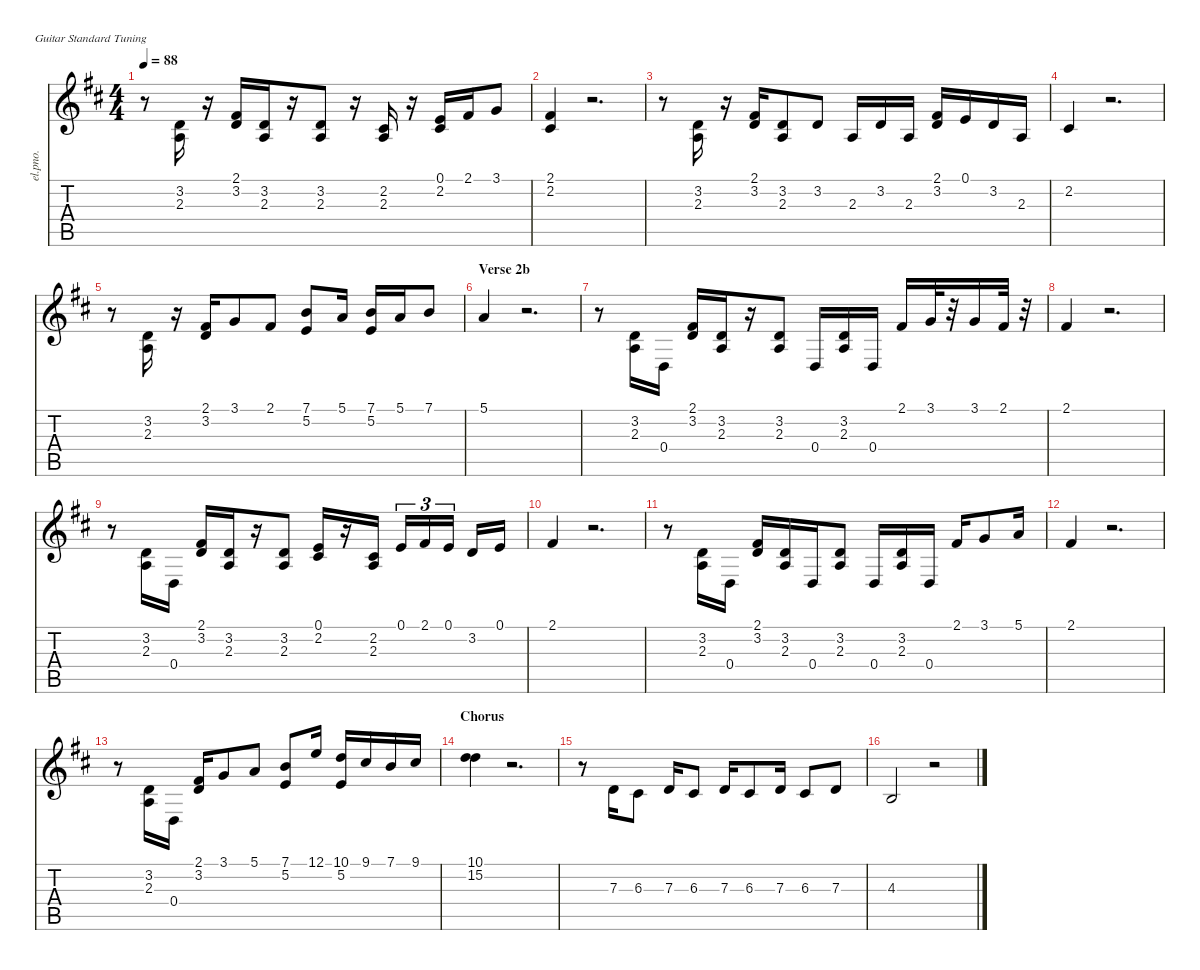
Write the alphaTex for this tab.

\defaultSystemsLayout 4
\hideDynamics
\bracketExtendMode nobrackets
\otherSystemsTrackNameOrientation horizontal
\track ("E-Piano Solo" "el.pno.") {instrument electricpiano1}
\staff {score tabs}
\tuning (E4 B3 G3 D3 A2 E2)
\ts (4 4)
\tempo 88
\clef g2
\ks d
r.8{dy mf beam Down} (3.2{acc forcenatural} 2.3{acc forcenatural}).16{beam Up} r.16{beam Up} (2.1{acc #} 3.2{acc forcenatural}).16{beam Up} (3.2{acc forcenatural} 2.3{acc forcenatural}).16{beam Up} r.16{beam Up} (3.2{acc forcenatural} 2.3{acc forcenatural}).8{beam Up} r.16{beam Up} (2.2{acc #} 2.3{acc forcenatural}).16{beam Up} r.16{beam Up} (0.1{acc forcenatural} 2.2{acc #}).16{beam Up} 2.1{acc #}.16{beam Up} 3.1{acc forcenatural}.8{beam Up} |
(2.2{acc #} 2.1{acc #}).4{beam Up} r.2{d beam Up} |
r.8{beam Down} (3.2{acc forcenatural} 2.3{acc forcenatural}).16{beam Up} r.16{beam Up} (2.1{acc #} 3.2{acc forcenatural}).16{beam Up} (2.3{acc forcenatural} 3.2{acc forcenatural}).8{beam Up} 3.2{acc forcenatural}.8{beam Up} 2.3{acc forcenatural}.16{beam Up} 3.2{acc forcenatural}.16{beam Up} 2.3{acc forcenatural}.16{beam Up} (2.1{acc #} 3.2{acc forcenatural}).16{beam Up} 0.1{acc forcenatural}.16{beam Up} 3.2{acc forcenatural}.16{beam Up} 2.3{acc forcenatural}.16{beam Up} |
2.2{acc #}.4{beam Up} r.2{d beam Up} |
r.8{beam Down} (3.2{acc forcenatural} 2.3{acc forcenatural}).16{beam Up} r.16{beam Up} (2.1{acc #} 3.2{acc forcenatural}).16{beam Up} 3.1{acc forcenatural}.8{beam Up} 2.1{acc #}.8{beam Up} (7.1{acc forcenatural} 5.2{acc forcenatural}).8{beam Up} 5.1{acc forcenatural}.16{beam Up} (7.1{acc forcenatural} 5.2{acc forcenatural}).16{beam Up} 5.1{acc forcenatural}.16{beam Up} 7.1{acc forcenatural}.8{beam Up} |
\section ("" "Verse 2b")
5.1{acc forcenatural}.4{beam Up} r.2{d beam Up} |
r.8{beam Down} (3.2{acc forcenatural} 2.3{acc forcenatural}).16{beam Up} 0.4{acc forcenatural}.16{beam Up} (2.1{acc #} 3.2{acc forcenatural}).16{beam Up} (3.2{acc forcenatural} 2.3{acc forcenatural}).16{beam Up} r.16{beam Up} (2.3{acc forcenatural} 3.2{acc forcenatural}).8{beam Up} 0.4{acc forcenatural}.16{beam Up} (2.3{acc forcenatural} 3.2{acc forcenatural}).16{beam Up} 0.4{acc forcenatural}.16{beam Up} 2.1{acc #}.16{beam Up} 3.1{acc forcenatural}.32{beam Up} r.32{beam Up} 3.1{acc forcenatural}.16{beam Up} 2.1{acc #}.32{beam Up} r.32{beam Up} |
2.1{acc #}.4{beam Up} r.2{d beam Up} |
r.8{beam Down} (3.2{acc forcenatural} 2.3{acc forcenatural}).16{beam Up} 0.4{acc forcenatural}.16{beam Up} (2.1{acc #} 3.2{acc forcenatural}).16{beam Up} (3.2{acc forcenatural} 2.3{acc forcenatural}).16{beam Up} r.16{beam Up} (2.3{acc forcenatural} 3.2{acc forcenatural}).8{beam Up} (2.2{acc #} 0.1{acc forcenatural}).16{beam Up} r.16{beam Up} (2.2{acc #} 2.3{acc forcenatural}).16{beam Up} 0.1{acc forcenatural}.16{tu (3 2) beam Up} 2.1{acc #}.16{tu (3 2) beam Up} 0.1{acc forcenatural}.16{tu (3 2) beam Up} 3.2{acc forcenatural}.16{beam Up} 0.1{acc forcenatural}.16{beam Up} |
2.1{acc #}.4{beam Up} r.2{d beam Up} |
r.8{beam Down} (3.2{acc forcenatural} 2.3{acc forcenatural}).16{beam Up} 0.4{acc forcenatural}.16{beam Up} (2.1{acc #} 3.2{acc forcenatural}).16{beam Up} (3.2{acc forcenatural} 2.3{acc forcenatural}).16{beam Up} 0.4{acc forcenatural}.16{beam Up} (2.3{acc forcenatural} 3.2{acc forcenatural}).8{beam Up} 0.4{acc forcenatural}.16{beam Up} (3.2{acc forcenatural} 2.3{acc forcenatural}).16{beam Up} 0.4{acc forcenatural}.16{beam Up} 2.1{acc #}.16{beam Up} 3.1{acc forcenatural}.8{beam Up} 5.1{acc forcenatural}.16{beam Up} |
2.1{acc #}.4{beam Up} r.2{d beam Up} |
r.8{beam Down} (3.2{acc forcenatural} 2.3{acc forcenatural}).16{beam Up} 0.4{acc forcenatural}.16{beam Up} (2.1{acc #} 3.2{acc forcenatural}).16{beam Up} 3.1{acc forcenatural}.8{beam Up} 5.1{acc forcenatural}.8{beam Up} (7.1{acc forcenatural} 5.2{acc forcenatural}).8{beam Up} 12.1{acc forcenatural}.16{beam Up} (10.1{acc forcenatural} 5.2{acc forcenatural}).16{beam Up} 9.1{acc #}.16{beam Up} 7.1{acc forcenatural}.16{beam Up} 9.1{acc #}.16{beam Up} |
\section ("" "Chorus")
(15.2{acc forcenatural} 10.1{acc forcenatural}).4{beam Down} r.2{d beam Down} |
r.8{beam Down} 7.3{acc forcenatural}.16{beam Up} 6.3{acc #}.8{beam Up} 7.3{acc forcenatural}.16{beam Up} 6.3{acc #}.8{beam Up} 7.3{acc forcenatural}.16{beam Up} 6.3{acc #}.8{beam Up} 7.3{acc forcenatural}.16{beam Up} 6.3{acc #}.8{beam Up} 7.3{acc forcenatural}.8{beam Up} |
4.3{acc forcenatural}.2{beam Up} r.2{beam Up}
